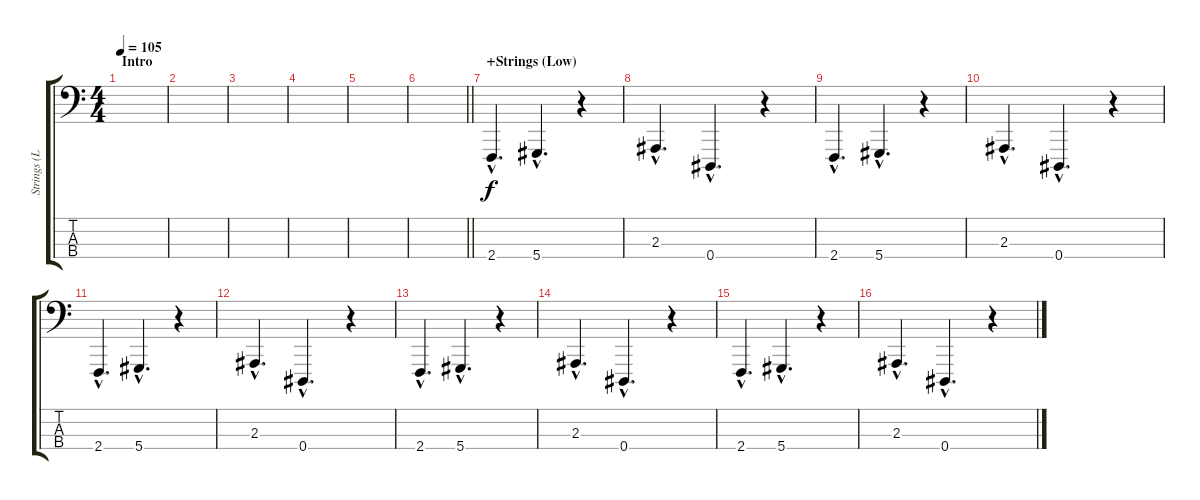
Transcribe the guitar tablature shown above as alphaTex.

\track ("Strings (Low)" "Strings (L") {instrument pizzicatostrings}
\staff {score tabs}
\tuning (Gb2 Db2 Ab1 Eb1) {hide}
\ts (4 4)
\section ("" "Intro")
\tempo 105
\clef f4
\ks c
|
|
|
|
|
\barLineRight lightlight
|
\section ("" "+Strings (Low)")
2.4{hac}.4{d} 5.4{hac}.4{d} r.4 |
2.3{hac}.4{d} 0.4{hac}.4{d} r.4 |
2.4{hac}.4{d} 5.4{hac}.4{d} r.4 |
2.3{hac}.4{d} 0.4{hac}.4{d} r.4 |
2.4{hac}.4{d} 5.4{hac}.4{d} r.4 |
2.3{hac}.4{d} 0.4{hac}.4{d} r.4 |
2.4{hac}.4{d} 5.4{hac}.4{d} r.4 |
2.3{hac}.4{d} 0.4{hac}.4{d} r.4 |
2.4{hac}.4{d} 5.4{hac}.4{d} r.4 |
2.3{hac}.4{d} 0.4{hac}.4{d} r.4
